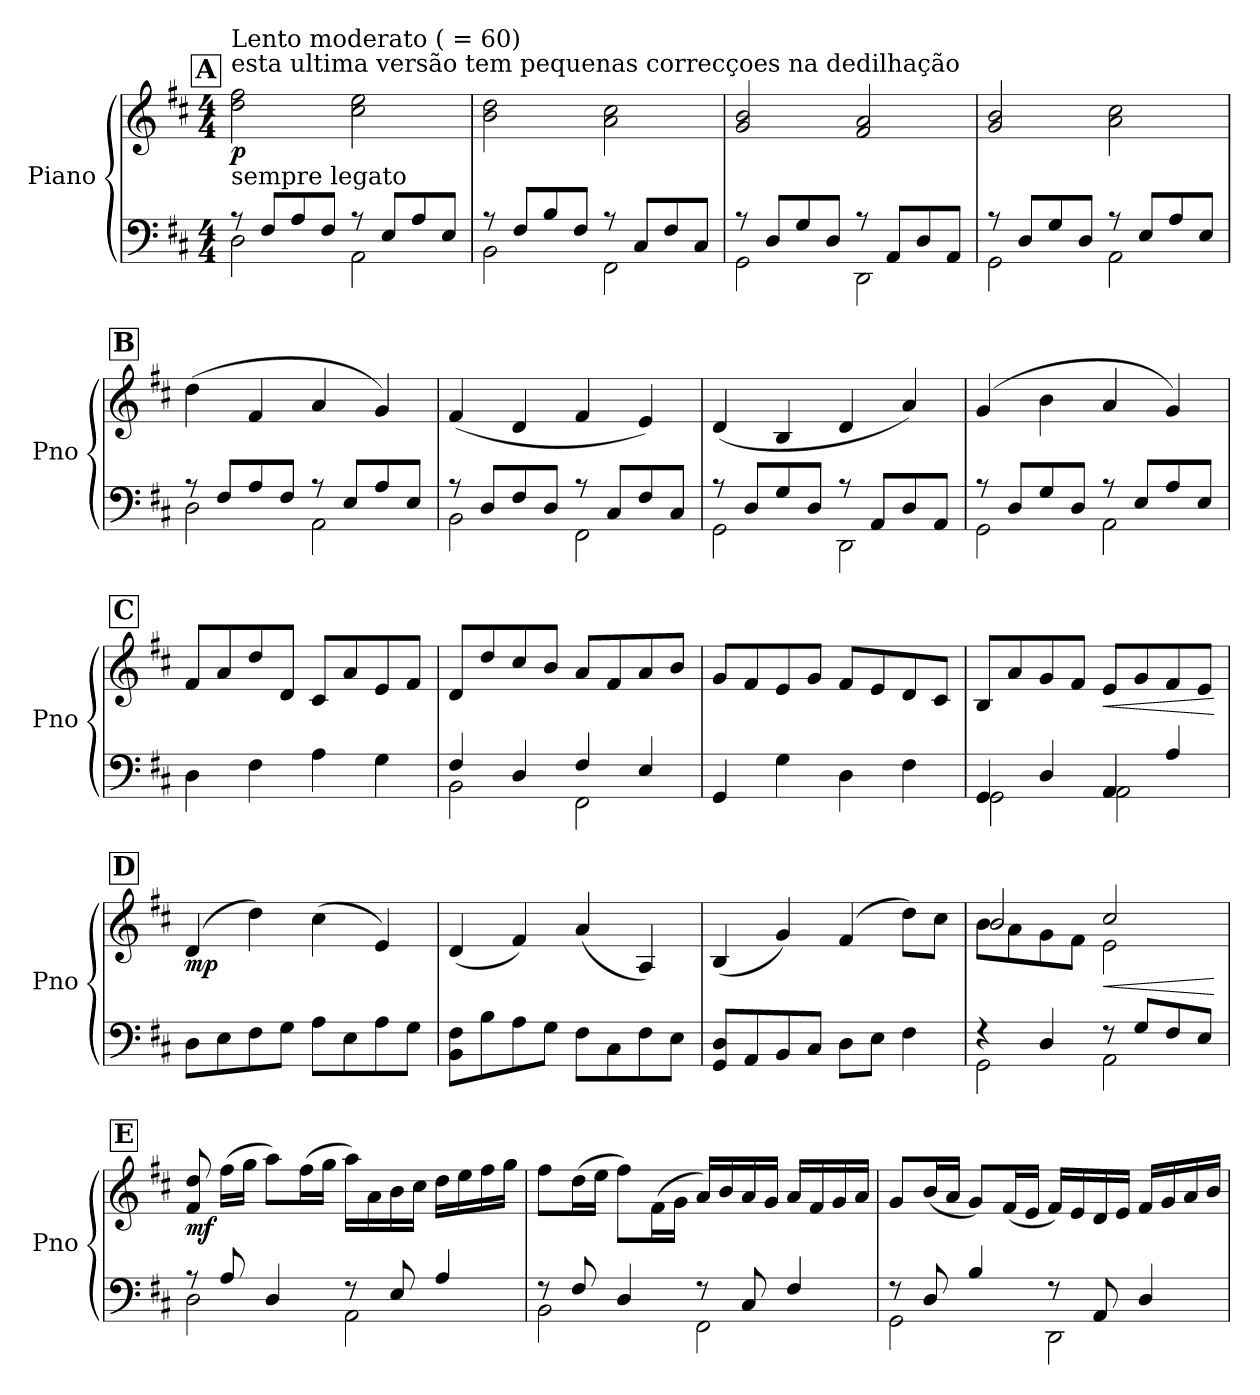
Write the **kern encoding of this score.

**kern	**kern	**dynam
*part1	*part1	*part1
*staff2	*staff1	*staff1/2
*I"Piano	*	*
*I'Pno	*	*
*clefF4	*clefG2	*
*k[f#c#]	*k[f#c#]	*
*D:	*D:	*
*M4/4	*M4/4	*
!!LO:REH:place=s1:a:t=A
=1	=1	=1
*^	*	*
!	!	!LO:TX:b:t=sempre legato	!
!	!	!LO:TX:a:t=esta ultima versão tem pequenas correcçoes na dedilhação	!
!	!	!LO:TX:a:t=Lento moderato (    = 60)	!
!	!	!	!LO:DY:b
8rA	2D\	2dd\ 2ff#\	p
8F#/L	.	.	.
8A/	.	.	.
8F#/J	.	.	.
8rA	2AA\	2cc#\ 2ee\	.
8E/L	.	.	.
8A/	.	.	.
8E/J	.	.	.
=2	=2	=2	=2
8rA	2BB\	2b\ 2dd\	.
8F#/L	.	.	.
8B/	.	.	.
8F#/J	.	.	.
8rA	2FF#\	2a\ 2cc#\	.
8C#/L	.	.	.
8F#/	.	.	.
8C#/J	.	.	.
=3	=3	=3	=3
8rA	2GG\	2g/ 2b/	.
8D/L	.	.	.
8G/	.	.	.
8D/J	.	.	.
8rA	2DD\	2f#/ 2a/	.
8AA/L	.	.	.
8D/	.	.	.
8AA/J	.	.	.
!!LO:LB:g=z
=4	=4	=4	=4
8rA	2GG\	2g/ 2b/	.
8D/L	.	.	.
8G/	.	.	.
8D/J	.	.	.
8rA	2AA\	2a\ 2cc#\	.
8E/L	.	.	.
8A/	.	.	.
8E/J	.	.	.
!!LO:REH:place=s1:a:t=B
=5	=5	=5	=5
!	!	!	!LO:DY:b=2
!	!	!	!LO:DY:n=1:b
8rA	2D\	(4dd\	p mp
8F#/L	.	.	.
8A/	.	4f#/	.
8F#/J	.	.	.
8rA	2AA\	4a/	.
8E/L	.	.	.
8A/	.	4g/)	.
8E/J	.	.	.
=6	=6	=6	=6
8rA	2BB\	(4f#/	.
8D/L	.	.	.
8F#/	.	4d/	.
8D/J	.	.	.
8rA	2FF#\	4f#/	.
8C#/L	.	.	.
8F#/	.	4e/)	.
8C#/J	.	.	.
=7	=7	=7	=7
8rA	2GG\	(4d/	.
8D/L	.	.	.
8G/	.	4B/	.
8D/J	.	.	.
8rA	2DD\	4d/	.
8AA/L	.	.	.
8D/	.	4a/)	.
8AA/J	.	.	.
!!LO:LB:g=z
=8	=8	=8	=8
8rA	2GG\	(4g/	.
8D/L	.	.	.
8G/	.	4b\	.
8D/J	.	.	.
8rA	2AA\	4a/	.
8E/L	.	.	.
8A/	.	4g/)	.
8E/J	.	.	.
*v	*v	*	*
!!LO:REH:place=s1:a:t=C
=9	=9	=9
!	!	!LO:DY:a=2
!	!	!LO:DY:n=1:b
4D\	8f#/L	mp p
.	8a/	.
4F#\	8dd/	.
.	8d/J	.
4A\	8c#/L	.
.	8a/	.
4G\	8e/	.
.	8f#/J	.
=10	=10	=10
*^	*	*
4F#/	2BB\	8d/L	.
.	.	8dd/	.
4D/	.	8cc#/	.
.	.	8b/J	.
4F#/	2FF#\	8a/L	.
.	.	8f#/	.
4E/	.	8a/	.
.	.	8b/J	.
*v	*v	*	*
=11	=11	=11
4GG/	8g/L	.
.	8f#/	.
4G\	8e/	.
.	8g/J	.
4D\	8f#/L	.
.	8e/	.
4F#\	8d/	.
.	8c#/J	.
!!LO:LB:g=z
=12	=12	=12
*^	*	*
4GG/	2GG\	8B/L	.
.	.	8a/	.
4D/	.	8g/	.
.	.	8f#/J	.
!	!	!	!LO:HP:b
4AA/	2AA\	8e/L	<
.	.	8g/	.
4A/	.	8f#/	.
.	.	8e/J	.
*v	*v	*	*
.	.	[
!!LO:REH:place=s1:a:t=D
=13	=13	=13
!	!	!LO:DY:b
8D\L	(4d/	mp
8E\	.	.
8F#\	4dd\)	.
8G\J	.	.
8A\L	(4cc#\	.
8E\	.	.
8A\	4e/)	.
8G\J	.	.
=14	=14	=14
8BB\ 8F#\L	(4d/	.
8B\	.	.
8A\	4f#/)	.
8G\J	.	.
8F#\L	(4a/	.
8C#\	.	.
8F#\	4A/)	.
8E\J	.	.
!!LO:PB:g=z
=15	=15	=15
8GG/ 8D/L	(4B/	.
8AA/	.	.
8BB/	4g/)	.
8C#/J	.	.
8D\L	(4f#/	.
8E\J	.	.
4F#\	8dd\L)	.
.	8cc#\J	.
=16	=16	=16
*^	*^	*
4rF	2GG\	8b\L	2b/	.
.	.	8a\	.	.
4D/	.	8g\	.	.
.	.	8f#\J	.	.
!	!	!	!	!LO:HP:b
8rF	2AA\	2cc#/	2e\	<
8G/L	.	.	.	.
8F#/	.	.	.	.
8E/J	.	.	.	.
*v	*v	*	*	*
*	*v	*v	*
.	.	[
!!LO:REH:place=s1:a:t=E
=17	=17	=17
*^	*	*
!	!	!	!LO:DY:b
8rA	2D\	8f#/ 8dd/	mf
8A/	.	(16ff#\LL	.
.	.	16gg\JJ	.
4D/	.	8aa\L)	.
.	.	(16ff#\L	.
.	.	16gg\JJ	.
8rF	2AA\	16aa\LL)	.
.	.	16a\	.
8E/	.	16b\	.
.	.	16cc#\JJ	.
4A/	.	16dd\LL	.
.	.	16ee\	.
.	.	16ff#\	.
.	.	16gg\JJ	.
!!LO:LB:g=z
=18	=18	=18	=18
8rF	2BB\	8ff#\L	.
8F#/	.	(16dd\L	.
.	.	16ee\JJ	.
4D/	.	8ff#\L)	.
.	.	(16f#\L	.
.	.	16g\JJ	.
8r	2FF#\	16a/LL)	.
.	.	16b/	.
8C#/	.	16a/	.
.	.	16g/JJ	.
4F#/	.	16a/LL	.
.	.	16f#/	.
.	.	16g/	.
.	.	16a/JJ	.
=19	=19	=19	=19
8r	2GG\	8g/L	.
8D/	.	(16b/L	.
.	.	16a/JJ	.
4B/	.	8g/L)	.
.	.	(16f#/L	.
.	.	16e/JJ	.
8r	2DD\	16f#/LL)	.
.	.	16e/	.
8AA/	.	16d/	.
.	.	16e/JJ	.
4D/	.	16f#/LL	.
.	.	16g/	.
.	.	16a/	.
.	.	16b/JJ	.
*v	*v	*	*
=	=	=
*-	*-	*-
